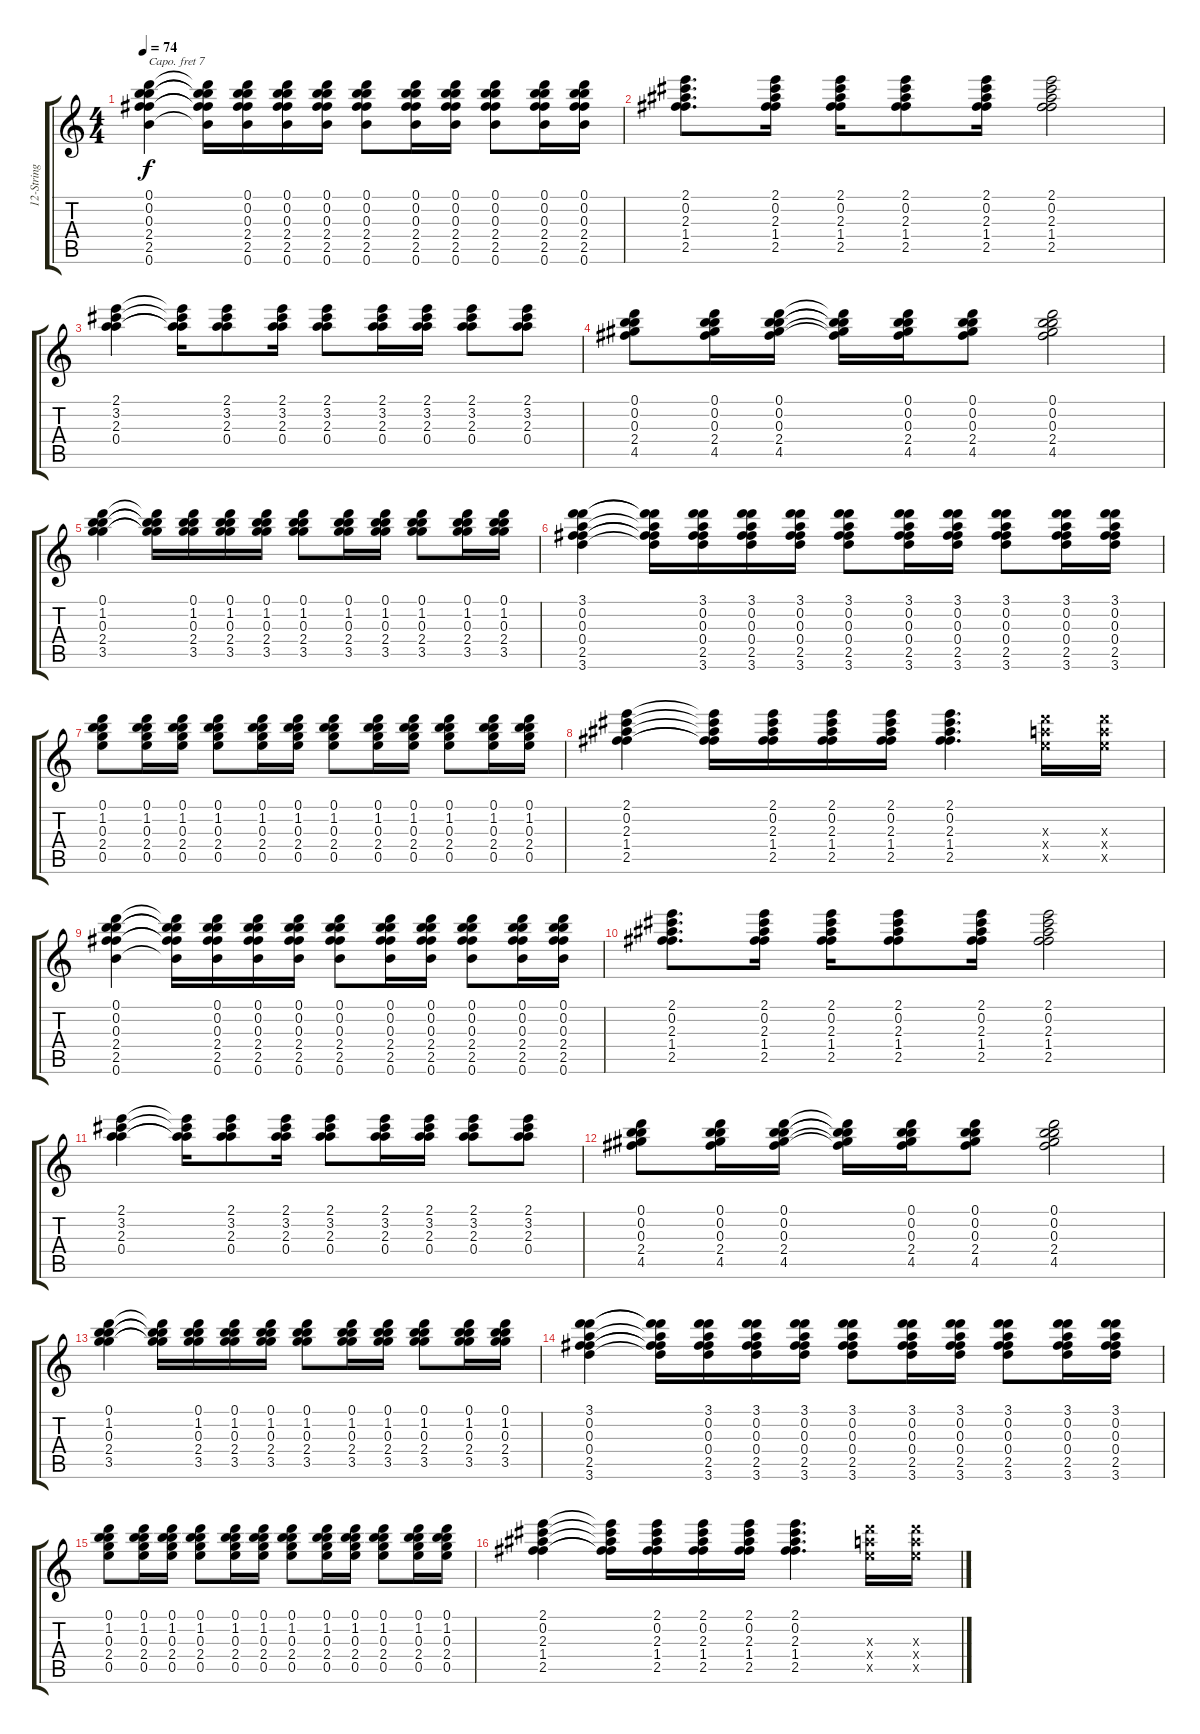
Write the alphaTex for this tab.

\track ("12-String FX" "12-String ") {instrument electricguitarclean}
\staff {score tabs}
\capo 7
\tuning (E4 B3 G4 D4 A3 E3) {hide}
\ts (4 4)
\tempo 74
\clef g2
\ks c
(0.1 0.2 0.3 2.4 2.5 0.6).4{dy f} (0.1{t} 0.2{t} 0.3{t} 2.4{t} 2.5{t} 0.6{t}).16 (0.1 0.2 0.3 2.4 2.5 0.6).16 (0.1 0.2 0.3 2.4 2.5 0.6).16 (0.1 0.2 0.3 2.4 2.5 0.6).16 (0.1 0.2 0.3 2.4 2.5 0.6).8 (0.1 0.2 0.3 2.4 2.5 0.6).16 (0.1 0.2 0.3 2.4 2.5 0.6).16 (0.1 0.2 0.3 2.4 2.5 0.6).8 (0.1 0.2 0.3 2.4 2.5 0.6).16 (0.1 0.2 0.3 2.4 2.5 0.6).16 |
(2.1 0.2 2.3 1.4 2.5).8{d} (2.1 0.2 2.3 1.4 2.5).16 (2.1 0.2 2.3 1.4 2.5).16 (2.1 0.2 2.3 1.4 2.5).8 (2.1 0.2 2.3 1.4 2.5).16 (2.1 0.2 2.3 1.4 2.5).2 |
(2.1 3.2 2.3 0.4).4 (2.1{t} 3.2{t} 2.3{t} 0.4{t}).16 (2.1 3.2 2.3 0.4).8 (2.1 3.2 2.3 0.4).16 (2.1 3.2 2.3 0.4).8 (2.1 3.2 2.3 0.4).16 (2.1 3.2 2.3 0.4).16 (2.1 3.2 2.3 0.4).8 (2.1 3.2 2.3 0.4).8 |
(0.1 0.2 0.3 2.4 4.5).8 (0.1 0.2 0.3 2.4 4.5).16 (0.1 0.2 0.3 2.4 4.5).16 (0.1{t} 0.2{t} 0.3{t} 2.4{t} 4.5{t}).16 (0.1 0.2 0.3 2.4 4.5).16 (0.1 0.2 0.3 2.4 4.5).8 (0.1 0.2 0.3 2.4 4.5).2 |
(0.1 1.2 0.3 2.4 3.5).4 (0.1{t} 1.2{t} 0.3{t} 2.4{t} 3.5{t}).16 (0.1 1.2 0.3 2.4 3.5).16 (0.1 1.2 0.3 2.4 3.5).16 (0.1 1.2 0.3 2.4 3.5).16 (0.1 1.2 0.3 2.4 3.5).8 (0.1 1.2 0.3 2.4 3.5).16 (0.1 1.2 0.3 2.4 3.5).16 (0.1 1.2 0.3 2.4 3.5).8 (0.1 1.2 0.3 2.4 3.5).16 (0.1 1.2 0.3 2.4 3.5).16 |
(3.1 0.2 0.3 0.4 2.5 3.6).4 (3.1{t} 0.2{t} 0.3{t} 0.4{t} 2.5{t} 3.6{t}).16 (3.1 0.2 0.3 0.4 2.5 3.6).16 (3.1 0.2 0.3 0.4 2.5 3.6).16 (3.1 0.2 0.3 0.4 2.5 3.6).16 (3.1 0.2 0.3 0.4 2.5 3.6).8 (3.1 0.2 0.3 0.4 2.5 3.6).16 (3.1 0.2 0.3 0.4 2.5 3.6).16 (3.1 0.2 0.3 0.4 2.5 3.6).8 (3.1 0.2 0.3 0.4 2.5 3.6).16 (3.1 0.2 0.3 0.4 2.5 3.6).16 |
(0.1 1.2 0.3 2.4 0.5).8 (0.1 1.2 0.3 2.4 0.5).16 (0.1 1.2 0.3 2.4 0.5).16 (0.1 1.2 0.3 2.4 0.5).8 (0.1 1.2 0.3 2.4 0.5).16 (0.1 1.2 0.3 2.4 0.5).16 (0.1 1.2 0.3 2.4 0.5).8 (0.1 1.2 0.3 2.4 0.5).16 (0.1 1.2 0.3 2.4 0.5).16 (0.1 1.2 0.3 2.4 0.5).8 (0.1 1.2 0.3 2.4 0.5).16 (0.1 1.2 0.3 2.4 0.5).16 |
(2.1 0.2 2.3 1.4 2.5).4 (2.1{t} 0.2{t} 2.3{t} 1.4{t} 2.5{t}).16 (2.1 0.2 2.3 1.4 2.5).16 (2.1 0.2 2.3 1.4 2.5).16 (2.1 0.2 2.3 1.4 2.5).16 (2.1 0.2 2.3 1.4 2.5).4{d} (0.3{x} 0.4{x} 0.5{x}).16 (0.3{x} 0.4{x} 0.5{x}).16 |
(0.1 0.2 0.3 2.4 2.5 0.6).4 (0.1{t} 0.2{t} 0.3{t} 2.4{t} 2.5{t} 0.6{t}).16 (0.1 0.2 0.3 2.4 2.5 0.6).16 (0.1 0.2 0.3 2.4 2.5 0.6).16 (0.1 0.2 0.3 2.4 2.5 0.6).16 (0.1 0.2 0.3 2.4 2.5 0.6).8 (0.1 0.2 0.3 2.4 2.5 0.6).16 (0.1 0.2 0.3 2.4 2.5 0.6).16 (0.1 0.2 0.3 2.4 2.5 0.6).8 (0.1 0.2 0.3 2.4 2.5 0.6).16 (0.1 0.2 0.3 2.4 2.5 0.6).16 |
(2.1 0.2 2.3 1.4 2.5).8{d} (2.1 0.2 2.3 1.4 2.5).16 (2.1 0.2 2.3 1.4 2.5).16 (2.1 0.2 2.3 1.4 2.5).8 (2.1 0.2 2.3 1.4 2.5).16 (2.1 0.2 2.3 1.4 2.5).2 |
(2.1 3.2 2.3 0.4).4 (2.1{t} 3.2{t} 2.3{t} 0.4{t}).16 (2.1 3.2 2.3 0.4).8 (2.1 3.2 2.3 0.4).16 (2.1 3.2 2.3 0.4).8 (2.1 3.2 2.3 0.4).16 (2.1 3.2 2.3 0.4).16 (2.1 3.2 2.3 0.4).8 (2.1 3.2 2.3 0.4).8 |
(0.1 0.2 0.3 2.4 4.5).8 (0.1 0.2 0.3 2.4 4.5).16 (0.1 0.2 0.3 2.4 4.5).16 (0.1{t} 0.2{t} 0.3{t} 2.4{t} 4.5{t}).16 (0.1 0.2 0.3 2.4 4.5).16 (0.1 0.2 0.3 2.4 4.5).8 (0.1 0.2 0.3 2.4 4.5).2 |
(0.1 1.2 0.3 2.4 3.5).4 (0.1{t} 1.2{t} 0.3{t} 2.4{t} 3.5{t}).16 (0.1 1.2 0.3 2.4 3.5).16 (0.1 1.2 0.3 2.4 3.5).16 (0.1 1.2 0.3 2.4 3.5).16 (0.1 1.2 0.3 2.4 3.5).8 (0.1 1.2 0.3 2.4 3.5).16 (0.1 1.2 0.3 2.4 3.5).16 (0.1 1.2 0.3 2.4 3.5).8 (0.1 1.2 0.3 2.4 3.5).16 (0.1 1.2 0.3 2.4 3.5).16 |
(3.1 0.2 0.3 0.4 2.5 3.6).4 (3.1{t} 0.2{t} 0.3{t} 0.4{t} 2.5{t} 3.6{t}).16 (3.1 0.2 0.3 0.4 2.5 3.6).16 (3.1 0.2 0.3 0.4 2.5 3.6).16 (3.1 0.2 0.3 0.4 2.5 3.6).16 (3.1 0.2 0.3 0.4 2.5 3.6).8 (3.1 0.2 0.3 0.4 2.5 3.6).16 (3.1 0.2 0.3 0.4 2.5 3.6).16 (3.1 0.2 0.3 0.4 2.5 3.6).8 (3.1 0.2 0.3 0.4 2.5 3.6).16 (3.1 0.2 0.3 0.4 2.5 3.6).16 |
(0.1 1.2 0.3 2.4 0.5).8 (0.1 1.2 0.3 2.4 0.5).16 (0.1 1.2 0.3 2.4 0.5).16 (0.1 1.2 0.3 2.4 0.5).8 (0.1 1.2 0.3 2.4 0.5).16 (0.1 1.2 0.3 2.4 0.5).16 (0.1 1.2 0.3 2.4 0.5).8 (0.1 1.2 0.3 2.4 0.5).16 (0.1 1.2 0.3 2.4 0.5).16 (0.1 1.2 0.3 2.4 0.5).8 (0.1 1.2 0.3 2.4 0.5).16 (0.1 1.2 0.3 2.4 0.5).16 |
(2.1 0.2 2.3 1.4 2.5).4 (2.1{t} 0.2{t} 2.3{t} 1.4{t} 2.5{t}).16 (2.1 0.2 2.3 1.4 2.5).16 (2.1 0.2 2.3 1.4 2.5).16 (2.1 0.2 2.3 1.4 2.5).16 (2.1 0.2 2.3 1.4 2.5).4{d} (0.3{x} 0.4{x} 0.5{x}).16 (0.3{x} 0.4{x} 0.5{x}).16
